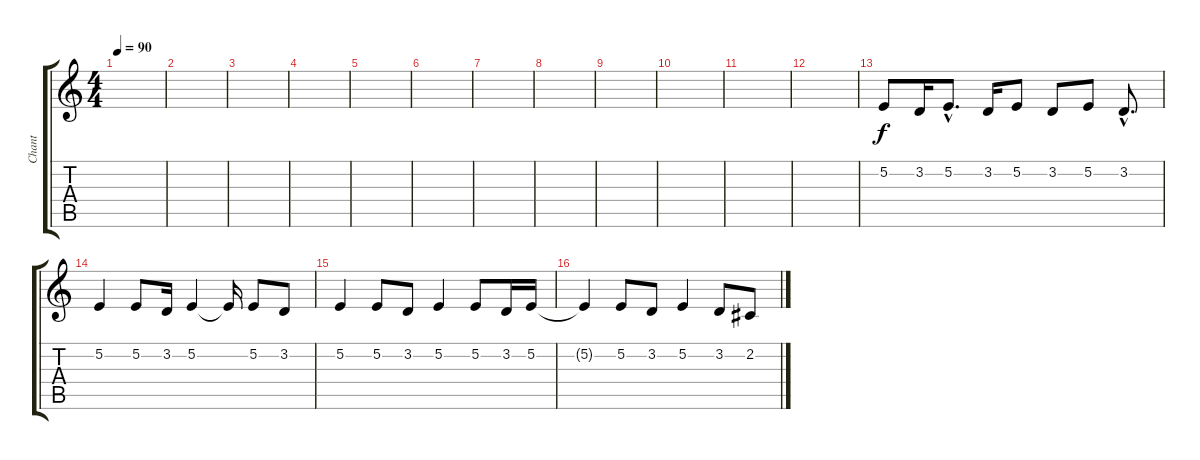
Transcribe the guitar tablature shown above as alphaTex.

\track ("Chant" "Chant") {instrument lead2sawtooth}
\staff {score tabs}
\tuning (E4 B3 G3 D3 A2 E2) {hide}
\ts (4 4)
\tempo 90
\clef g2
\ks c
|
|
|
|
|
|
|
|
|
|
|
|
5.2.8 3.2.16 5.2{hac}.8{d} 3.2.16 5.2.8 3.2.8 5.2.8 3.2{hac}.8{d} |
5.2.4 5.2.8 3.2.16 5.2.4 5.2{t}.16 5.2.8 3.2.8 |
5.2.4 5.2.8 3.2.8 5.2.4 5.2.8 3.2.16 5.2.16 |
5.2{t}.4 5.2.8 3.2.8 5.2.4 3.2.8 2.2.8
